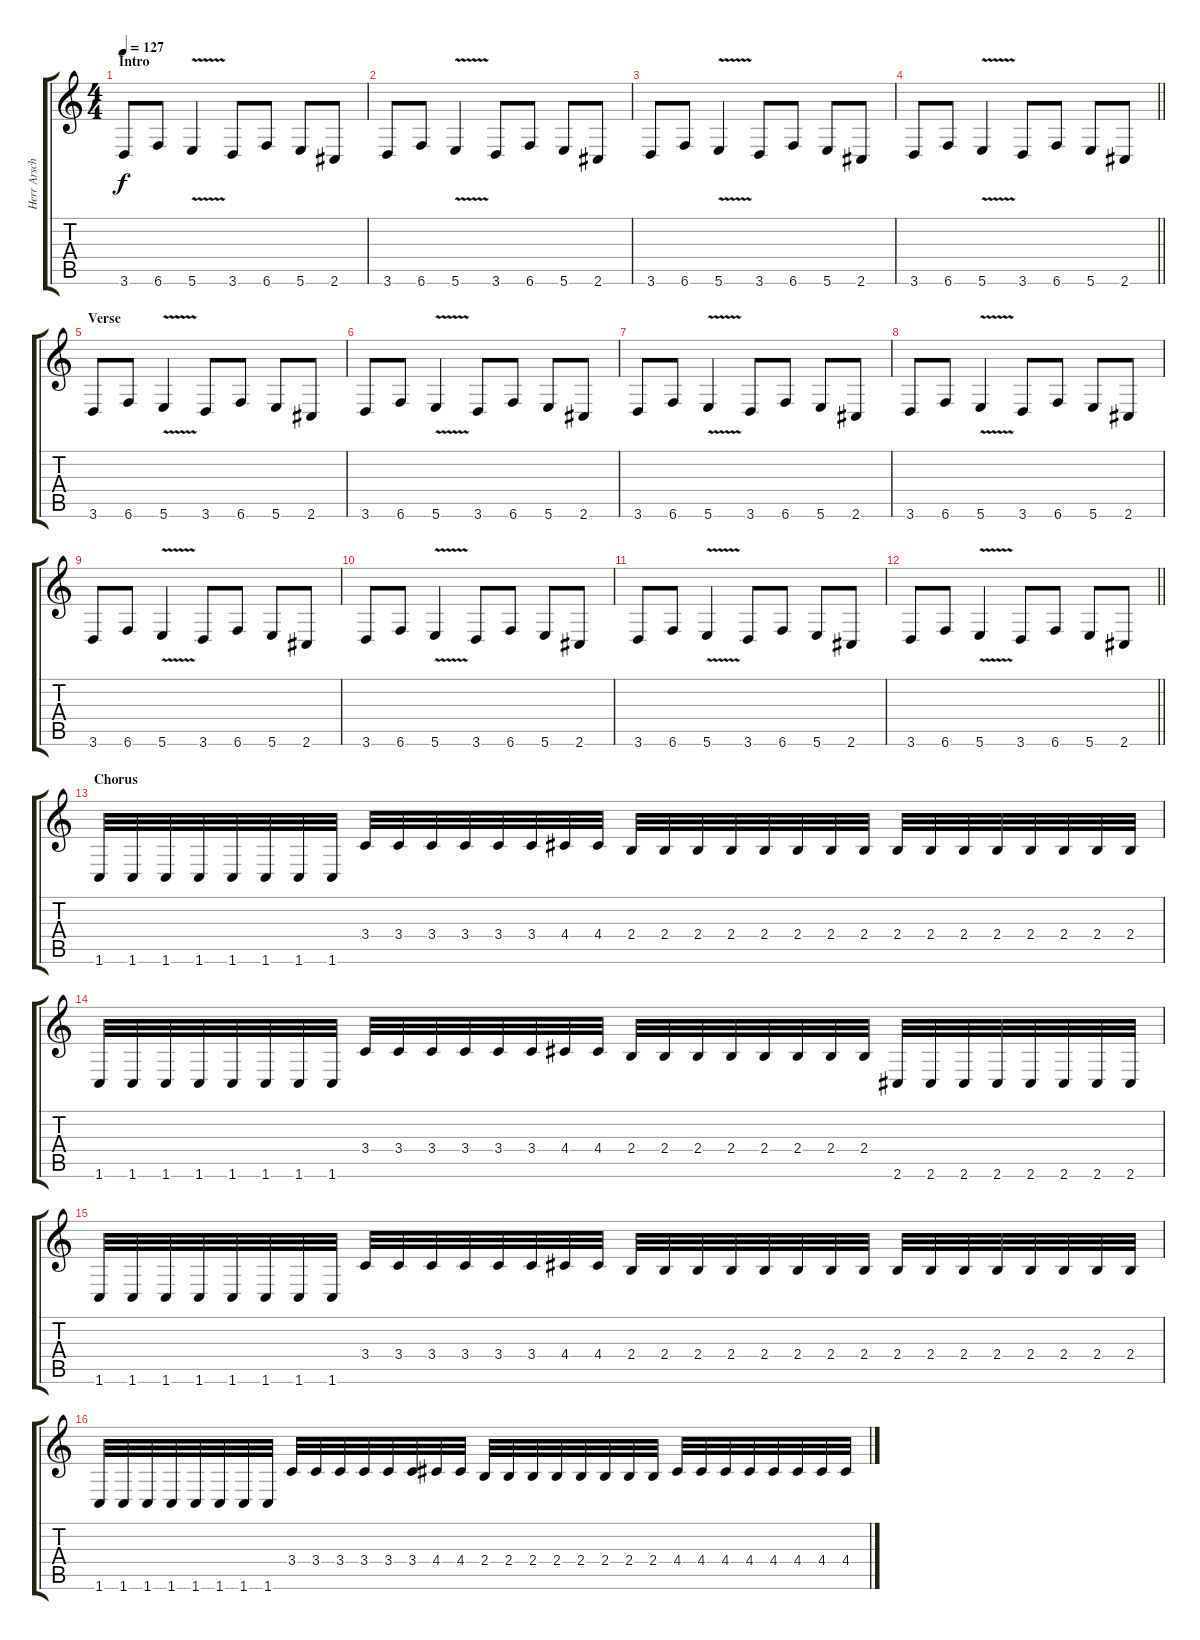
\track ("Herr Arschstein (Right)" "Herr Arsch") {instrument distortionguitar}
\staff {score tabs}
\tuning (B3 Gb3 D3 A2 E2 B1) {hide}
\ts (4 4)
\section ("" "Intro")
\tempo 127
\clef g2
\ks c
3.6.8{dy f instrument distortionguitar} 6.6.8 5.6{v}.4 3.6.8 6.6.8 5.6.8 2.6.8 |
3.6.8 6.6.8 5.6{v}.4 3.6.8 6.6.8 5.6.8 2.6.8 |
3.6.8 6.6.8 5.6{v}.4 3.6.8 6.6.8 5.6.8 2.6.8 |
\barLineRight lightlight
3.6.8 6.6.8 5.6{v}.4 3.6.8 6.6.8 5.6.8 2.6.8 |
\section ("" "Verse")
3.6.8 6.6.8 5.6{v}.4 3.6.8 6.6.8 5.6.8 2.6.8 |
3.6.8 6.6.8 5.6{v}.4 3.6.8 6.6.8 5.6.8 2.6.8 |
3.6.8 6.6.8 5.6{v}.4 3.6.8 6.6.8 5.6.8 2.6.8 |
3.6.8 6.6.8 5.6{v}.4 3.6.8 6.6.8 5.6.8 2.6.8 |
3.6.8 6.6.8 5.6{v}.4 3.6.8 6.6.8 5.6.8 2.6.8 |
3.6.8 6.6.8 5.6{v}.4 3.6.8 6.6.8 5.6.8 2.6.8 |
3.6.8 6.6.8 5.6{v}.4 3.6.8 6.6.8 5.6.8 2.6.8 |
\barLineRight lightlight
3.6.8 6.6.8 5.6{v}.4 3.6.8 6.6.8 5.6.8 2.6.8 |
\section ("" "Chorus")
1.6.32 1.6.32 1.6.32 1.6.32 1.6.32 1.6.32 1.6.32 1.6.32 3.4.32 3.4.32 3.4.32 3.4.32 3.4.32 3.4.32 4.4.32 4.4.32 2.4.32 2.4.32 2.4.32 2.4.32 2.4.32 2.4.32 2.4.32 2.4.32 2.4.32 2.4.32 2.4.32 2.4.32 2.4.32 2.4.32 2.4.32 2.4.32 |
1.6.32 1.6.32 1.6.32 1.6.32 1.6.32 1.6.32 1.6.32 1.6.32 3.4.32 3.4.32 3.4.32 3.4.32 3.4.32 3.4.32 4.4.32 4.4.32 2.4.32 2.4.32 2.4.32 2.4.32 2.4.32 2.4.32 2.4.32 2.4.32 2.6.32 2.6.32 2.6.32 2.6.32 2.6.32 2.6.32 2.6.32 2.6.32 |
1.6.32 1.6.32 1.6.32 1.6.32 1.6.32 1.6.32 1.6.32 1.6.32 3.4.32 3.4.32 3.4.32 3.4.32 3.4.32 3.4.32 4.4.32 4.4.32 2.4.32 2.4.32 2.4.32 2.4.32 2.4.32 2.4.32 2.4.32 2.4.32 2.4.32 2.4.32 2.4.32 2.4.32 2.4.32 2.4.32 2.4.32 2.4.32 |
1.6.32 1.6.32 1.6.32 1.6.32 1.6.32 1.6.32 1.6.32 1.6.32 3.4.32 3.4.32 3.4.32 3.4.32 3.4.32 3.4.32 4.4.32 4.4.32 2.4.32 2.4.32 2.4.32 2.4.32 2.4.32 2.4.32 2.4.32 2.4.32 4.4.32 4.4.32 4.4.32 4.4.32 4.4.32 4.4.32 4.4.32 4.4.32
